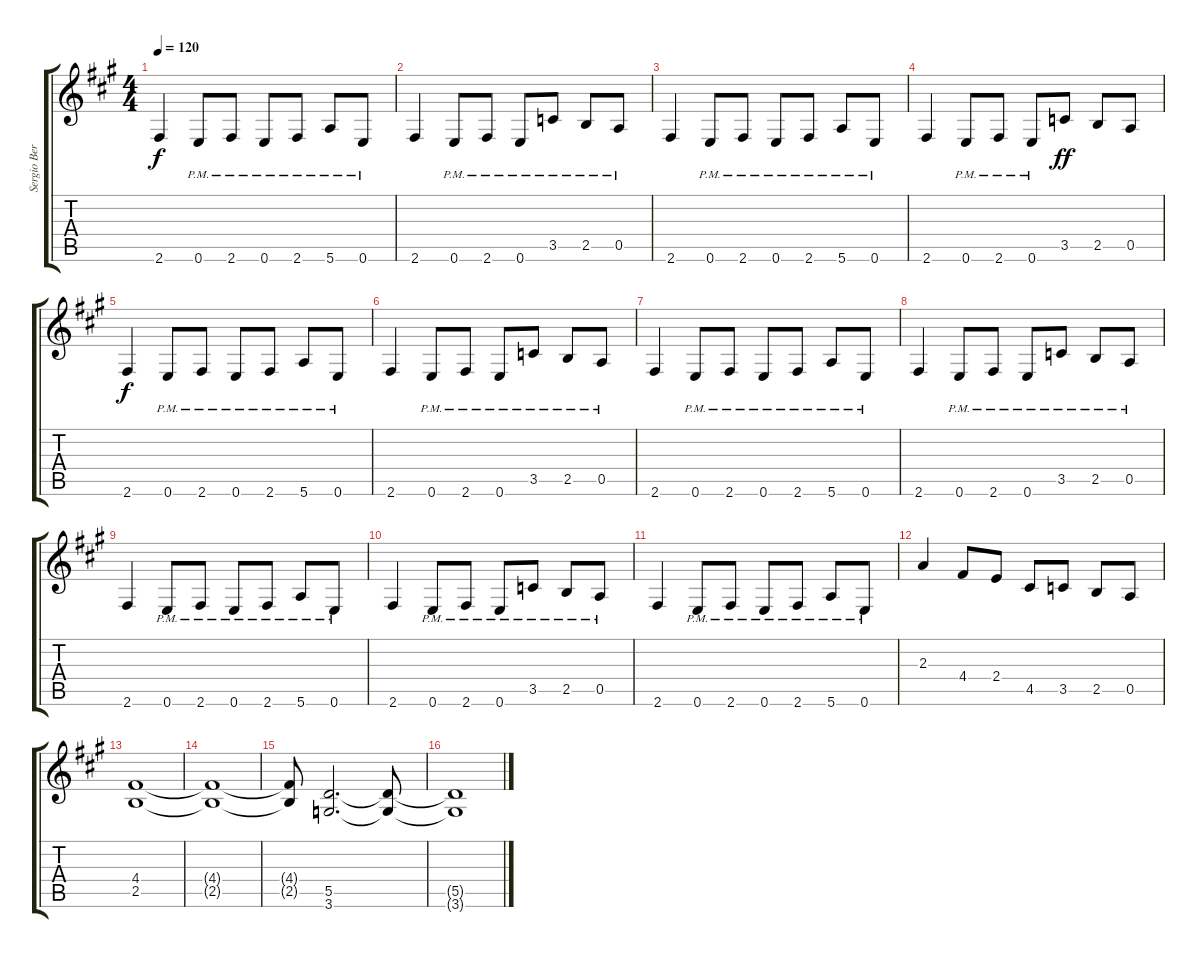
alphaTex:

\track ("Sergio Berdichevsky" "Sergio Ber") {instrument distortionguitar}
\staff {score tabs}
\tuning (E4 B3 G3 D3 A2 E2) {hide}
\ts (4 4)
\tempo 120
\clef g2
\ks a
2.6.4{dy f} 0.6{pm}.8 2.6{pm}.8 0.6{pm}.8 2.6{pm}.8 5.6{pm}.8 0.6{pm}.8 |
2.6.4 0.6{pm}.8 2.6{pm}.8 0.6{pm}.8 3.5{pm}.8 2.5{pm}.8 0.5{pm}.8 |
2.6.4 0.6{pm}.8 2.6{pm}.8 0.6{pm}.8 2.6{pm}.8 5.6{pm}.8 0.6{pm}.8 |
2.6.4{volume 15 balance 8} 0.6{pm}.8 2.6{pm}.8 0.6{pm}.8 3.5.8{dy ff} 2.5.8 0.5.8 |
2.6.4{dy f} 0.6{pm}.8 2.6{pm}.8 0.6{pm}.8 2.6{pm}.8 5.6{pm}.8 0.6{pm}.8 |
2.6.4 0.6{pm}.8 2.6{pm}.8 0.6{pm}.8 3.5{pm}.8 2.5{pm}.8 0.5{pm}.8 |
2.6.4 0.6{pm}.8 2.6{pm}.8 0.6{pm}.8 2.6{pm}.8 5.6{pm}.8 0.6{pm}.8 |
2.6.4 0.6{pm}.8 2.6{pm}.8 0.6{pm}.8 3.5{pm}.8 2.5{pm}.8 0.5{pm}.8 |
2.6.4 0.6{pm}.8 2.6{pm}.8 0.6{pm}.8 2.6{pm}.8 5.6{pm}.8 0.6{pm}.8 |
2.6.4 0.6{pm}.8 2.6{pm}.8 0.6{pm}.8 3.5{pm}.8 2.5{pm}.8 0.5{pm}.8 |
2.6.4 0.6{pm}.8 2.6{pm}.8 0.6{pm}.8 2.6{pm}.8 5.6{pm}.8 0.6{pm}.8 |
2.3.4 4.4.8 2.4.8 4.5.8 3.5.8 2.5.8 0.5.8 |
(4.4 2.5).1 |
(4.4{t} 2.5{t}).1 |
(4.4{t} 2.5{t}).8 (5.5 3.6).2{d} (5.5{t} 3.6{t}).8 |
(5.5{t} 3.6{t}).1
